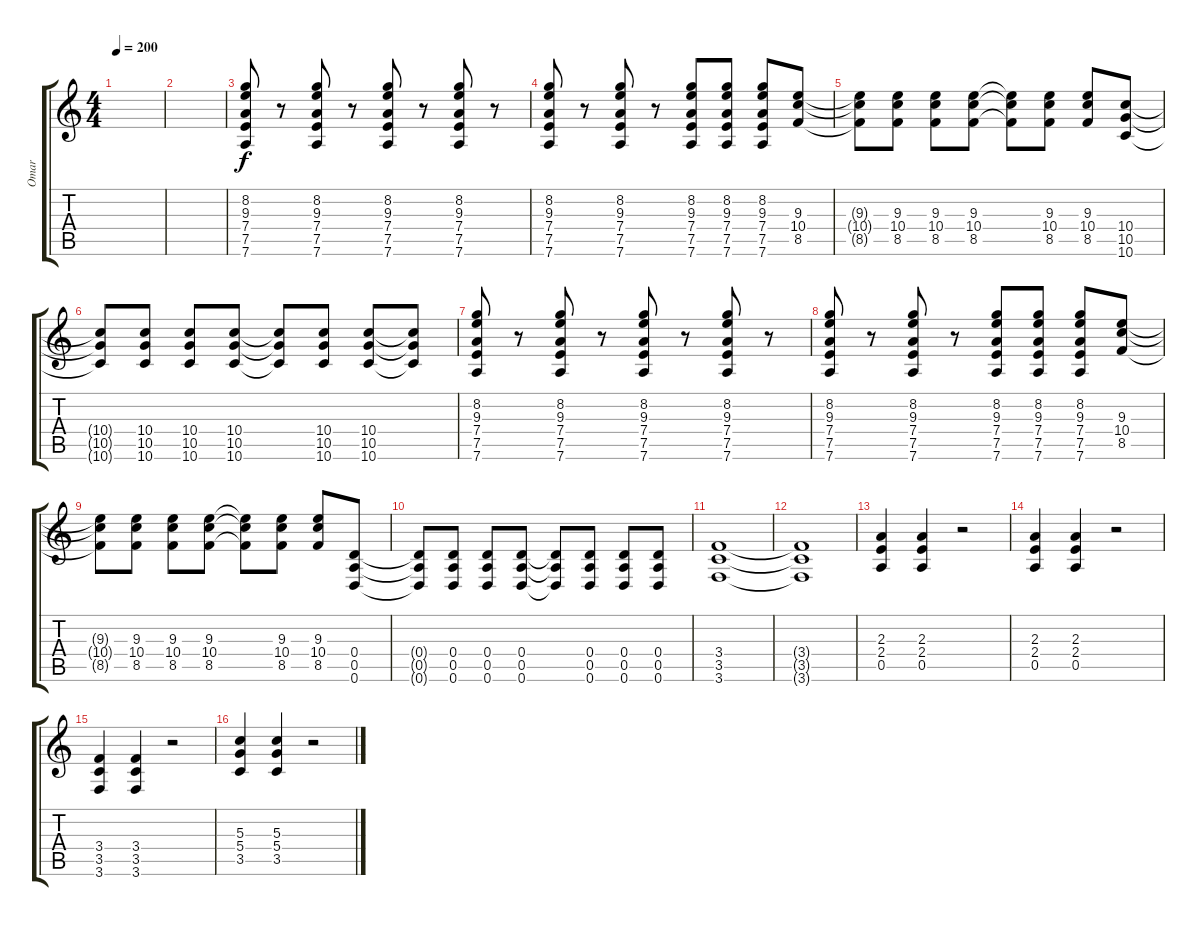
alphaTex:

\track ("Omar" "Omar") {instrument distortionguitar}
\staff {score tabs}
\tuning (E4 B3 G3 D3 A2 D2) {hide}
\ts (4 4)
\tempo 200
\clef g2
\ks c
|
|
(8.2 9.3 7.4 7.5 7.6).8{volume 15 instrument distortionguitar} r.8 (8.2 9.3 7.4 7.5 7.6).8 r.8 (8.2 9.3 7.4 7.5 7.6).8 r.8 (8.2 9.3 7.4 7.5 7.6).8 r.8 |
(8.2 9.3 7.4 7.5 7.6).8 r.8 (8.2 9.3 7.4 7.5 7.6).8 r.8 (8.2 9.3 7.4 7.5 7.6).8 (8.2 9.3 7.4 7.5 7.6).8 (8.2 9.3 7.4 7.5 7.6).8 (9.3 10.4 8.5).8 |
(9.3{t} 10.4{t} 8.5{t}).8 (9.3 10.4 8.5).8 (9.3 10.4 8.5).8 (9.3 10.4 8.5).8 (9.3{t} 10.4{t} 8.5{t}).8 (9.3 10.4 8.5).8 (9.3 10.4 8.5).8 (10.4 10.5 10.6).8 |
(10.4{t} 10.5{t} 10.6{t}).8 (10.4 10.5 10.6).8 (10.4 10.5 10.6).8 (10.4 10.5 10.6).8 (10.4{t} 10.5{t} 10.6{t}).8 (10.4 10.5 10.6).8 (10.4 10.5 10.6).8 (10.4{t} 10.5{t} 10.6{t}).8 |
(8.2 9.3 7.4 7.5 7.6).8 r.8 (8.2 9.3 7.4 7.5 7.6).8 r.8 (8.2 9.3 7.4 7.5 7.6).8 r.8 (8.2 9.3 7.4 7.5 7.6).8 r.8 |
(8.2 9.3 7.4 7.5 7.6).8 r.8 (8.2 9.3 7.4 7.5 7.6).8 r.8 (8.2 9.3 7.4 7.5 7.6).8 (8.2 9.3 7.4 7.5 7.6).8 (8.2 9.3 7.4 7.5 7.6).8 (9.3 10.4 8.5).8 |
(9.3{t} 10.4{t} 8.5{t}).8 (9.3 10.4 8.5).8 (9.3 10.4 8.5).8 (9.3 10.4 8.5).8 (9.3{t} 10.4{t} 8.5{t}).8 (9.3 10.4 8.5).8 (9.3 10.4 8.5).8 (0.4 0.5 0.6).8 |
(0.4{t} 0.5{t} 0.6{t}).8 (0.4 0.5 0.6).8 (0.4 0.5 0.6).8 (0.4 0.5 0.6).8 (0.4{t} 0.5{t} 0.6{t}).8 (0.4 0.5 0.6).8 (0.4 0.5 0.6).8 (0.4 0.5 0.6).8 |
(3.4 3.5 3.6).1 |
(3.4{t} 3.5{t} 3.6{t}).1 |
(2.3 2.4 0.5).4{instrument distortionguitar} (2.3 2.4 0.5).4 r.2 |
(2.3 2.4 0.5).4 (2.3 2.4 0.5).4 r.2 |
(3.4 3.5 3.6).4 (3.4 3.5 3.6).4 r.2 |
(5.3 5.4 3.5).4 (5.3 5.4 3.5).4 r.2
